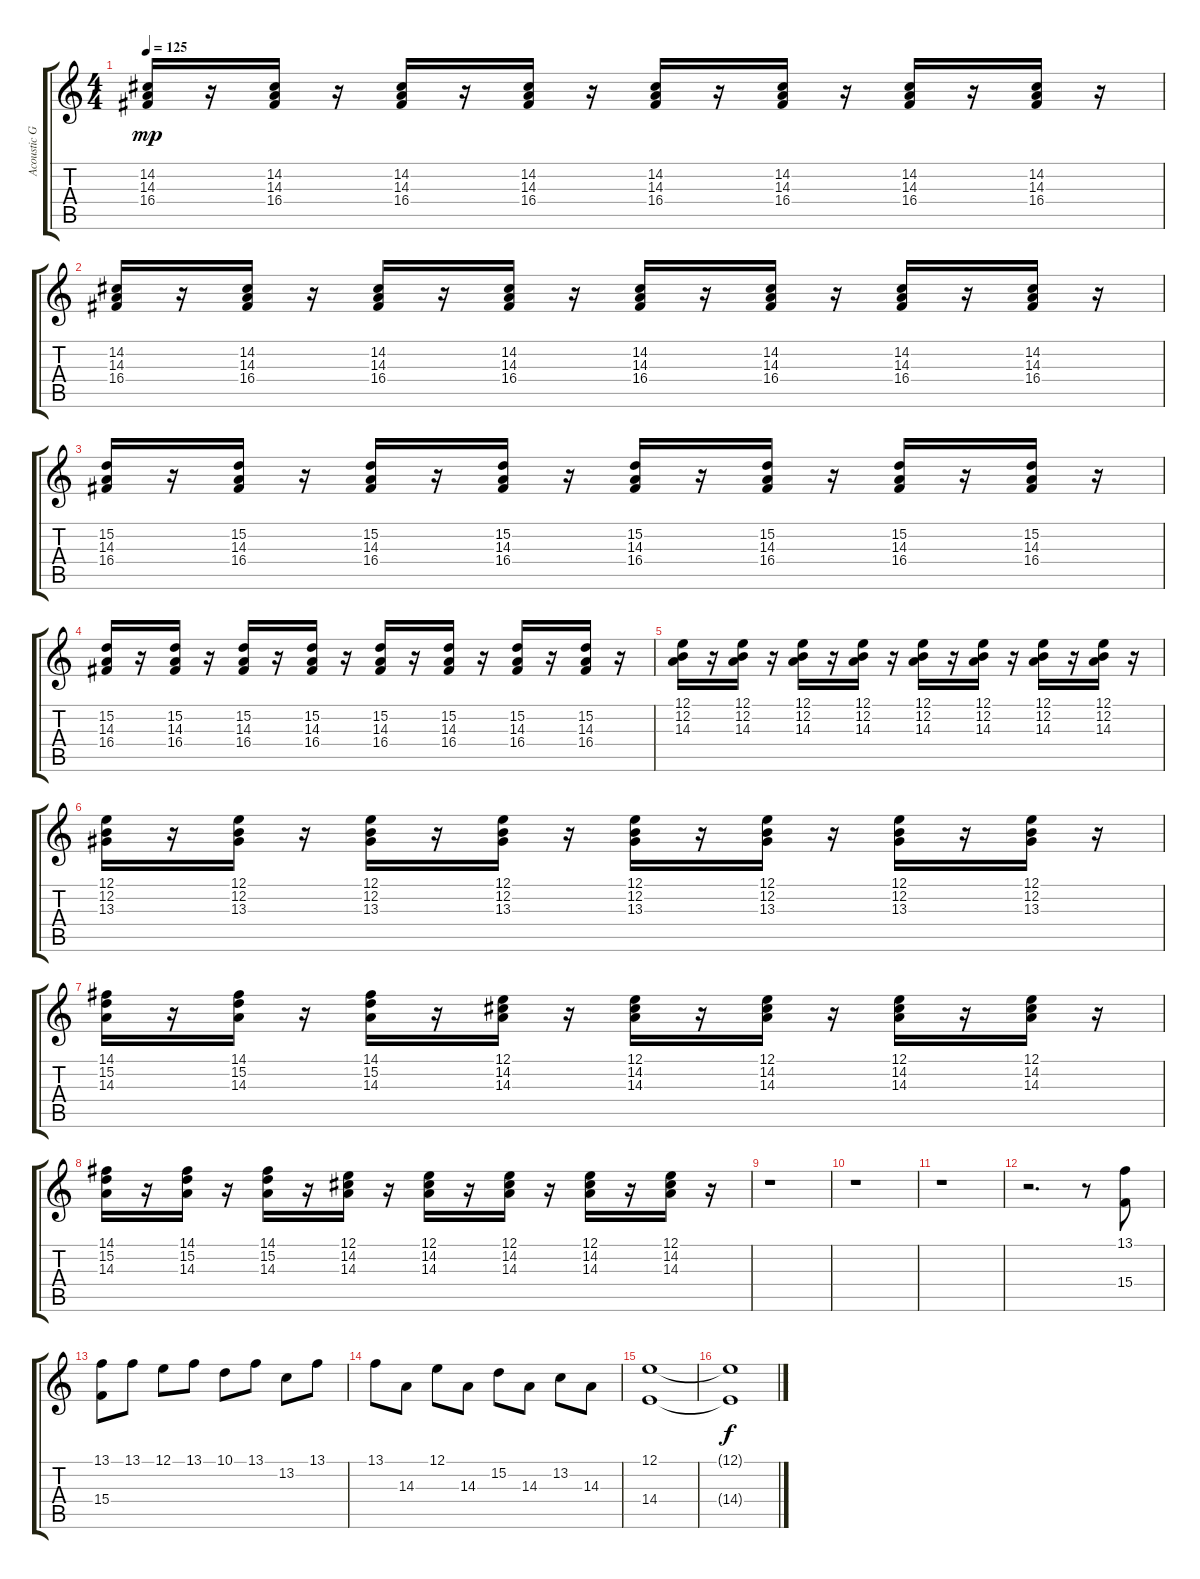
\track ("Acoustic Grand Piano" "Acoustic G") {instrument acousticgrandpiano}
\staff {score tabs}
\tuning (E4 B3 G3 D3 A2 E2) {hide}
\ts (4 4)
\tempo 125
\clef g2
\ks c
(14.2 14.3 16.4).16{dy mp} r.16 (14.2 14.3 16.4).16 r.16 (14.2 14.3 16.4).16 r.16 (14.2 14.3 16.4).16 r.16 (14.2 14.3 16.4).16 r.16 (14.2 14.3 16.4).16 r.16 (14.2 14.3 16.4).16 r.16 (14.2 14.3 16.4).16 r.16 |
(14.2 14.3 16.4).16 r.16 (14.2 14.3 16.4).16 r.16 (14.2 14.3 16.4).16 r.16 (14.2 14.3 16.4).16 r.16 (14.2 14.3 16.4).16 r.16 (14.2 14.3 16.4).16 r.16 (14.2 14.3 16.4).16 r.16 (14.2 14.3 16.4).16 r.16 |
(15.2 14.3 16.4).16 r.16 (15.2 14.3 16.4).16 r.16 (15.2 14.3 16.4).16 r.16 (15.2 14.3 16.4).16 r.16 (15.2 14.3 16.4).16 r.16 (15.2 14.3 16.4).16 r.16 (15.2 14.3 16.4).16 r.16 (15.2 14.3 16.4).16 r.16 |
(15.2 14.3 16.4).16 r.16 (15.2 14.3 16.4).16 r.16 (15.2 14.3 16.4).16 r.16 (15.2 14.3 16.4).16 r.16 (15.2 14.3 16.4).16 r.16 (15.2 14.3 16.4).16 r.16 (15.2 14.3 16.4).16 r.16 (15.2 14.3 16.4).16 r.16 |
(12.1 12.2 14.3).16 r.16 (12.1 12.2 14.3).16 r.16 (12.1 12.2 14.3).16 r.16 (12.1 12.2 14.3).16 r.16 (12.1 12.2 14.3).16 r.16 (12.1 12.2 14.3).16 r.16 (12.1 12.2 14.3).16 r.16 (12.1 12.2 14.3).16 r.16 |
(12.1 12.2 13.3).16 r.16 (12.1 12.2 13.3).16 r.16 (12.1 12.2 13.3).16 r.16 (12.1 12.2 13.3).16 r.16 (12.1 12.2 13.3).16 r.16 (12.1 12.2 13.3).16 r.16 (12.1 12.2 13.3).16 r.16 (12.1 12.2 13.3).16 r.16 |
(14.1 15.2 14.3).16 r.16 (14.1 15.2 14.3).16 r.16 (14.1 15.2 14.3).16 r.16 (12.1 14.2 14.3).16 r.16 (12.1 14.2 14.3).16 r.16 (12.1 14.2 14.3).16 r.16 (12.1 14.2 14.3).16 r.16 (12.1 14.2 14.3).16 r.16 |
(14.1 15.2 14.3).16 r.16 (14.1 15.2 14.3).16 r.16 (14.1 15.2 14.3).16 r.16 (12.1 14.2 14.3).16 r.16 (12.1 14.2 14.3).16 r.16 (12.1 14.2 14.3).16 r.16 (12.1 14.2 14.3).16 r.16 (12.1 14.2 14.3).16 r.16 |
r.1 |
r.1 |
r.1 |
r.2{d} r.8 (13.1 15.4).8 |
(13.1 15.4).8 13.1.8 12.1.8 13.1.8 10.1.8 13.1.8 13.2.8 13.1.8 |
13.1.8 14.3.8 12.1.8 14.3.8 15.2.8 14.3.8 13.2.8 14.3.8 |
(12.1 14.4).1 |
(12.1{t} 14.4{t}).1{dy f}
